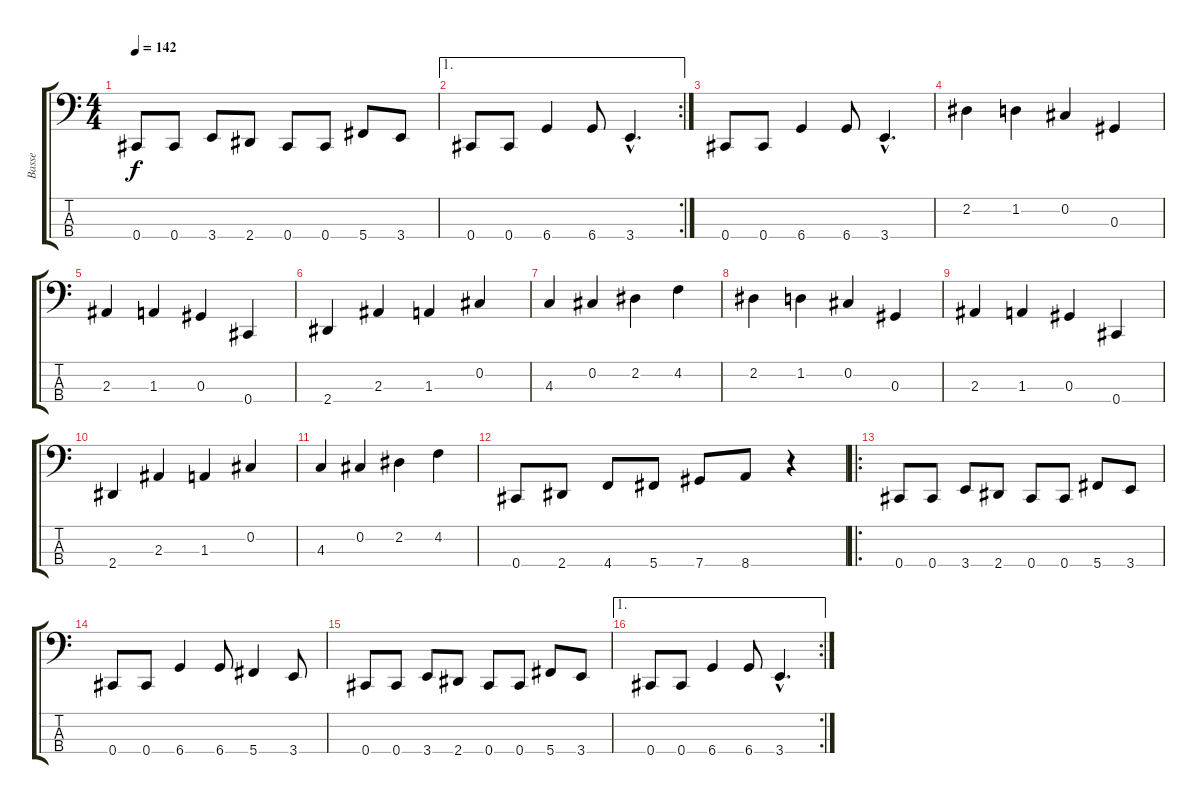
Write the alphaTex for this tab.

\track ("Basse" "Basse") {instrument electricbassfinger}
\staff {score tabs}
\tuning (Gb2 Db2 Ab1 Db1) {hide}
\ts (4 4)
\tempo 142
\clef f4
\ks c
0.4.8{dy f} 0.4.8 3.4.8 2.4.8 0.4.8 0.4.8 5.4.8 3.4.8 |
\ae 1
\rc 2
0.4.8 0.4.8 6.4.4 6.4.8 3.4{hac}.4{d} |
0.4.8 0.4.8 6.4.4 6.4.8 3.4{hac}.4{d} |
2.2.4 1.2.4 0.2.4 0.3.4 |
2.3.4 1.3.4 0.3.4 0.4.4 |
2.4.4 2.3.4 1.3.4 0.2.4 |
4.3.4 0.2.4 2.2.4 4.2.4 |
2.2.4 1.2.4 0.2.4 0.3.4 |
2.3.4 1.3.4 0.3.4 0.4.4 |
2.4.4 2.3.4 1.3.4 0.2.4 |
4.3.4 0.2.4 2.2.4 4.2.4 |
0.4.8 2.4.8 4.4.8 5.4.8 7.4.8 8.4.8 r.4 |
\ro
0.4.8 0.4.8 3.4.8 2.4.8 0.4.8 0.4.8 5.4.8 3.4.8 |
0.4.8 0.4.8 6.4.4 6.4.8 5.4.4 3.4.8 |
0.4.8 0.4.8 3.4.8 2.4.8 0.4.8 0.4.8 5.4.8 3.4.8 |
\ae 1
\rc 2
0.4.8 0.4.8 6.4.4 6.4.8 3.4{hac}.4{d}
